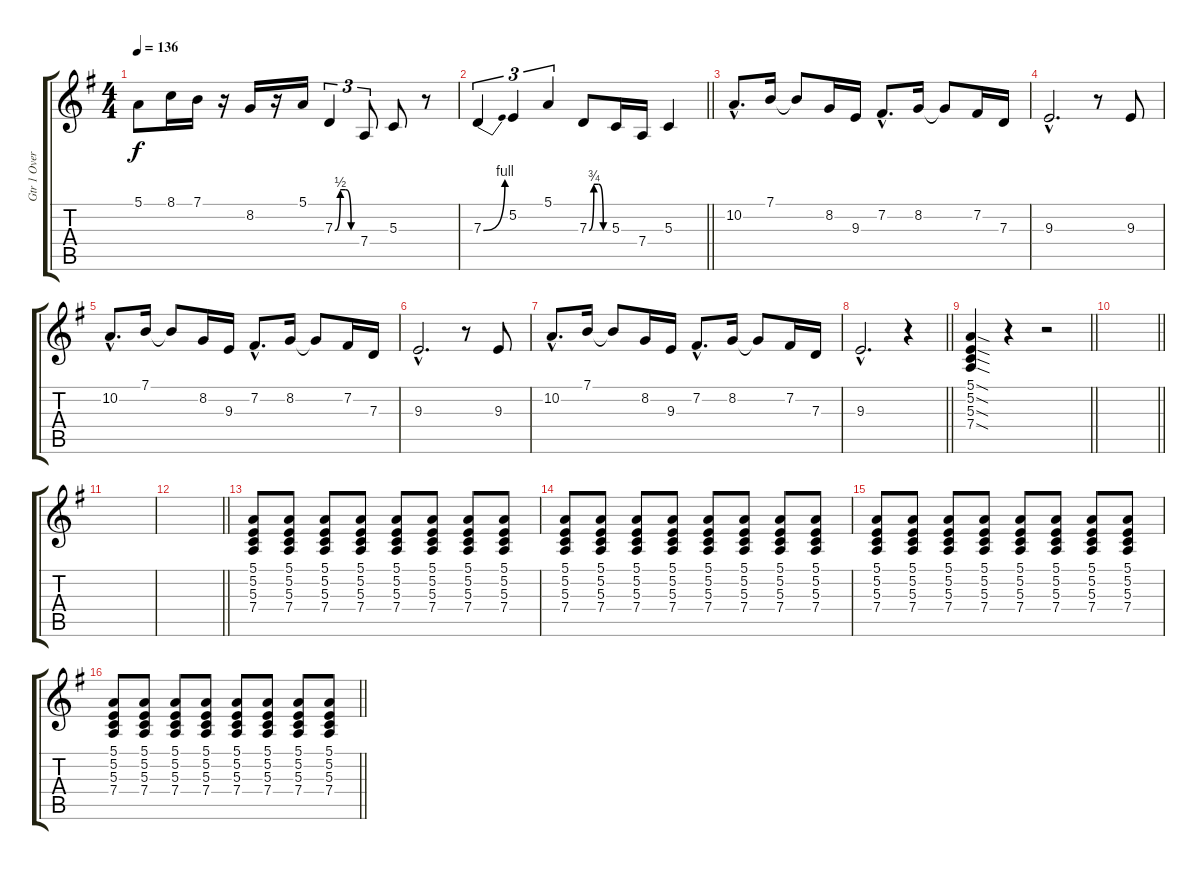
\track ("Gtr 1 Overdub" "Gtr 1 Over") {instrument lead8bassandlead}
\staff {score tabs}
\tuning (E4 B3 G3 D3 A2 E2) {hide}
\ts (4 4)
\tempo 136
\clef g2
\ks g
5.1.8{dy f} 8.1.16 7.1.16 r.16 8.2.16 r.16 5.1.16 7.3{be (custom 0 0 15 2 30 2 45 0 60 0)}.4{tu (3 2)} 7.4.8{tu (3 2)} 5.3.8 r.8 |
\barLineRight lightlight
7.3{be (bend 0 0 60 4)}.4{tu (3 2)} 5.2.4{tu (3 2)} 5.1.4{tu (3 2)} 7.3{be (custom 0 0 15 3 30 3 45 0 60 0)}.8 5.3.16 7.4.16 5.3.4 |
10.2{hac}.8{d} 7.1.16 7.1{t}.8 8.2.16 9.3.16 7.2{hac}.8{d} 8.2.16 8.2{t}.8 7.2.16 7.3.16 |
9.3{hac}.2{d} r.8 9.3.8 |
10.2{hac}.8{d} 7.1.16 7.1{t}.8 8.2.16 9.3.16 7.2{hac}.8{d} 8.2.16 8.2{t}.8 7.2.16 7.3.16 |
9.3{hac}.2{d} r.8 9.3.8 |
10.2{hac}.8{d} 7.1.16 7.1{t}.8 8.2.16 9.3.16 7.2{hac}.8{d} 8.2.16 8.2{t}.8 7.2.16 7.3.16 |
\barLineRight lightlight
9.3{hac}.2{d} r.4 |
\barLineRight lightlight
(5.1{sod} 5.2{sod} 5.3{sod} 7.4{sod}).4 r.4 r.2 |
\barLineRight lightlight
|
|
\barLineRight lightlight
|
(5.1 5.2 5.3 7.4).8{volume 3} (5.1 5.2 5.3 7.4).8 (5.1 5.2 5.3 7.4).8 (5.1 5.2 5.3 7.4).8 (5.1 5.2 5.3 7.4).8{volume 4} (5.1 5.2 5.3 7.4).8 (5.1 5.2 5.3 7.4).8 (5.1 5.2 5.3 7.4).8 |
(5.1 5.2 5.3 7.4).8{volume 5} (5.1 5.2 5.3 7.4).8 (5.1 5.2 5.3 7.4).8 (5.1 5.2 5.3 7.4).8 (5.1 5.2 5.3 7.4).8{volume 6} (5.1 5.2 5.3 7.4).8 (5.1 5.2 5.3 7.4).8 (5.1 5.2 5.3 7.4).8 |
(5.1 5.2 5.3 7.4).8{volume 7} (5.1 5.2 5.3 7.4).8 (5.1 5.2 5.3 7.4).8 (5.1 5.2 5.3 7.4).8 (5.1 5.2 5.3 7.4).8{volume 8} (5.1 5.2 5.3 7.4).8 (5.1 5.2 5.3 7.4).8 (5.1 5.2 5.3 7.4).8 |
\barLineRight lightlight
(5.1 5.2 5.3 7.4).8{volume 9} (5.1 5.2 5.3 7.4).8 (5.1 5.2 5.3 7.4).8 (5.1 5.2 5.3 7.4).8 (5.1 5.2 5.3 7.4).8{volume 10} (5.1 5.2 5.3 7.4).8 (5.1 5.2 5.3 7.4).8 (5.1 5.2 5.3 7.4).8
